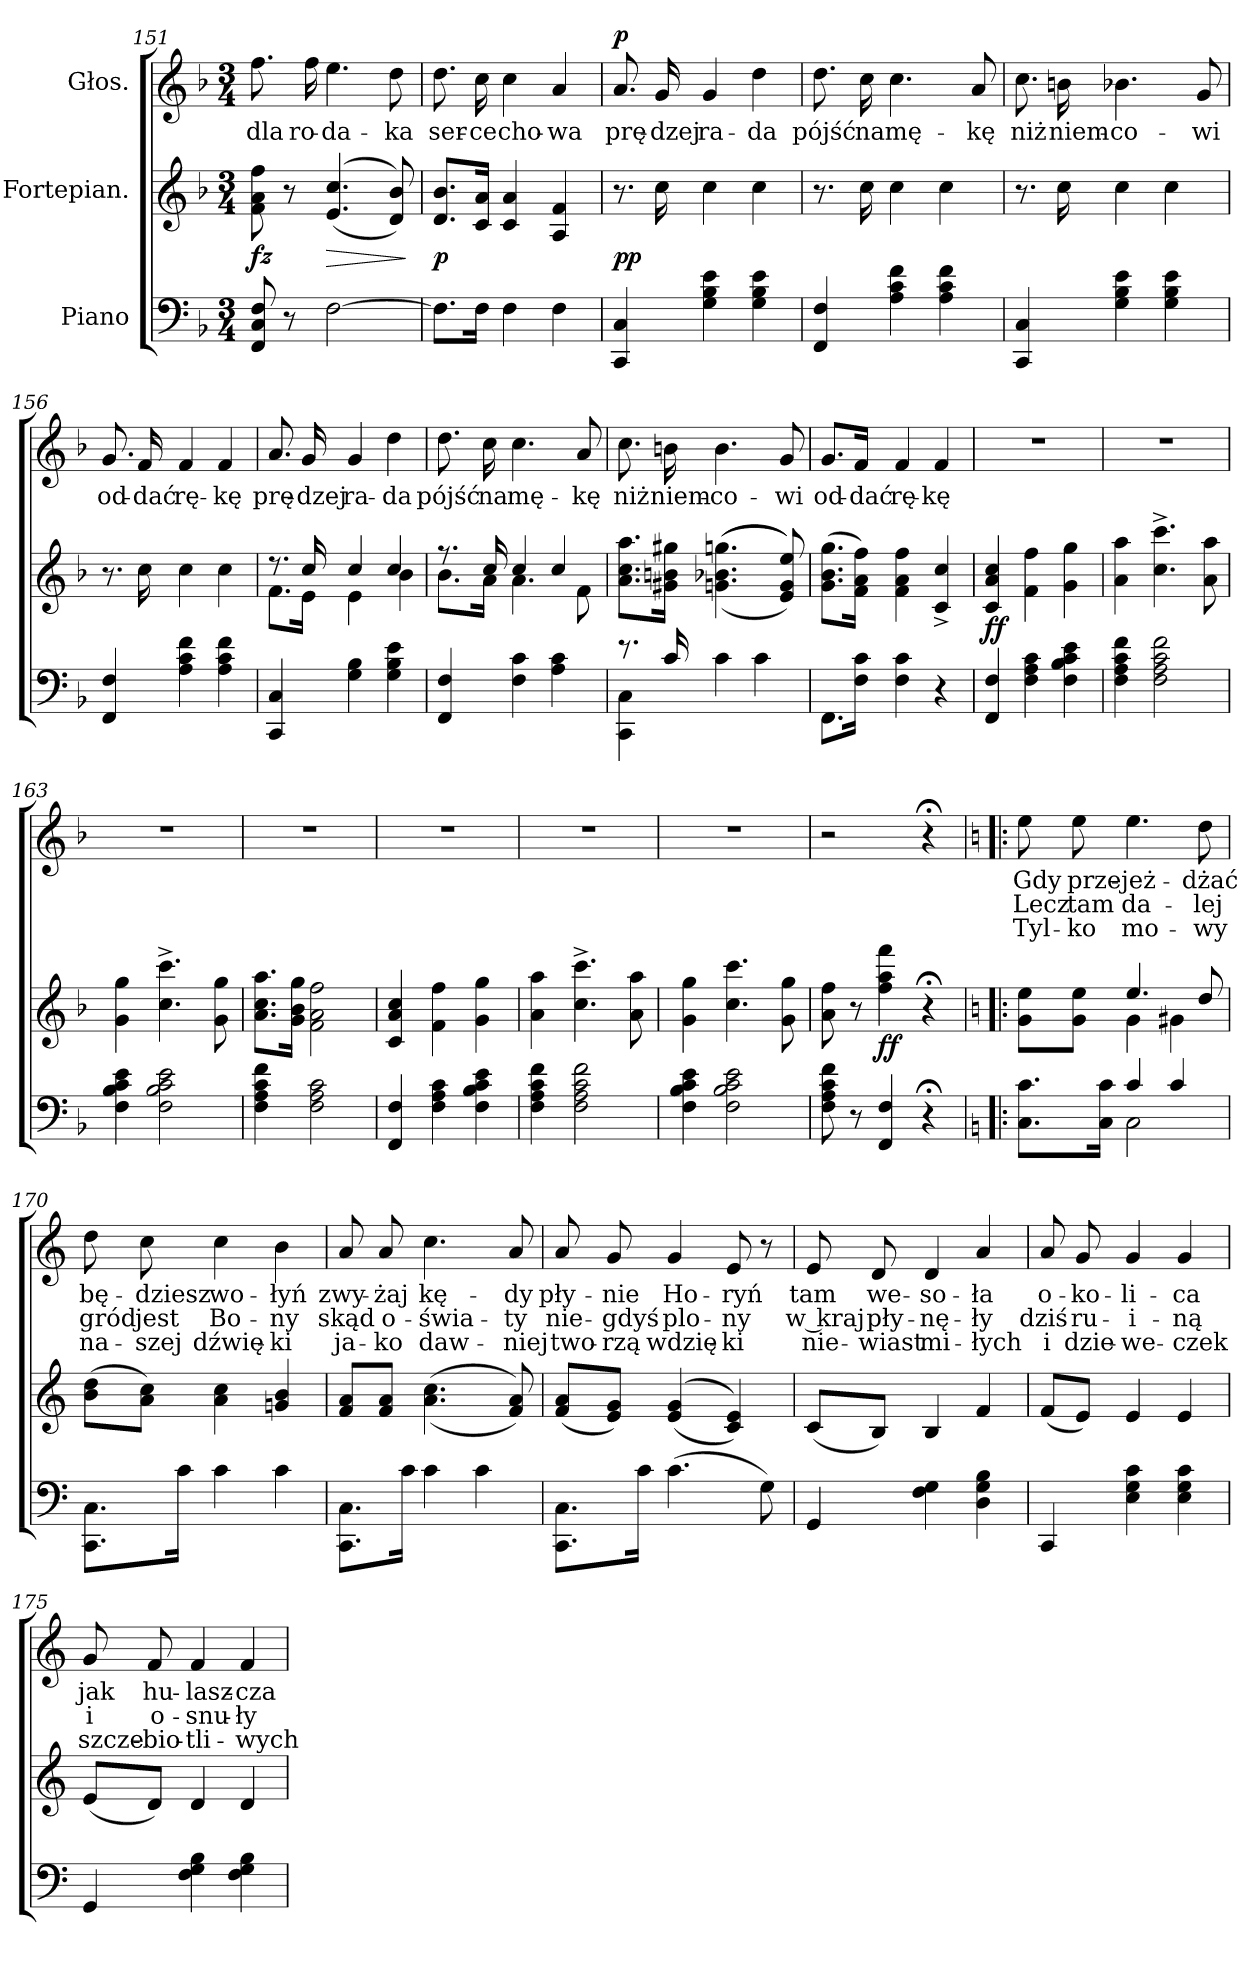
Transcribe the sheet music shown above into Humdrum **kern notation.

**kern	**kern	**dynam	**kern	**text	**text	**text	**dynam
*part3	*part2	*part2	*part1	*part1	*part1	*part1	*part1
*staff3	*staff2	*staff2	*staff1	*staff1	*staff1	*staff1	*staff1
*I"Piano	*I"Fortepian.	*	*I"Głos.	*	*	*	*
*clefF4	*clefG2	*	*clefG2	*	*	*	*
*k[b-]	*k[b-]	*	*k[b-]	*	*	*	*
*M3/4	*M3/4	*	*M3/4	*	*	*	*
=151	=151	=151	=151	=151	=151	=151	=151
8FF 8C 8F	8f 8a 8ff	fz	8.ff	dla	.	.	.
8r	8r	.	.	.	.	.	.
.	.	.	16ff	ro-	.	.	.
!	!	!LO:HP:b	!	!	!	!	!
[2F	(<(>4.e 4.cc	>	4.ee	-da-	.	.	.
.	8d 8b-))	.	8dd	-ka	.	.	.
.	.	]	.	.	.	.	.
=152	=152	=152	=152	=152	=152	=152	=152
8.FL]	8.d 8.b-L	p	8.dd	ser-	.	.	.
16FJk	16c 16aJk	.	16cc	-ce	.	.	.
4F	4c 4a	.	4cc	cho-	.	.	.
4F	4A 4f	.	4a	-wa	.	.	.
=153	=153	=153	=153	=153	=153	=153	=153
!	!	!	!	!	!	!	!LO:DY:a
4CC 4C	8.r	pp	8.a	prę-	.	.	p
.	16cc	.	16g	-dzej	.	.	.
4G 4B- 4e	4cc	.	4g	ra-	.	.	.
4G 4B- 4e	4cc	.	4dd	-da	.	.	.
=154	=154	=154	=154	=154	=154	=154	=154
4FF 4F	8.r	.	8.dd	pójść	.	.	.
.	16cc	.	16cc	na	.	.	.
4A 4c 4f	4cc	.	4.cc	mę-	.	.	.
4A 4c 4f	4cc	.	.	.	.	.	.
.	.	.	8a	-kę	.	.	.
=155	=155	=155	=155	=155	=155	=155	=155
4CC 4C	8.r	.	8.cc	niż	.	.	.
.	16cc	.	16bn	niem-	.	.	.
4G 4B- 4e	4cc	.	4.b-X	-co-	.	.	.
4G 4B- 4e	4cc	.	.	.	.	.	.
.	.	.	8g	-wi	.	.	.
=156	=156	=156	=156	=156	=156	=156	=156
4FF 4F	8.r	.	8.g	od-	.	.	.
.	16cc	.	16f	-dać	.	.	.
4A 4c 4f	4cc	.	4f	rę-	.	.	.
4A 4c 4f	4cc	.	4f	-kę	.	.	.
=157	=157	=157	=157	=157	=157	=157	=157
*	*^	*	*	*	*	*	*
4CC 4C	8.r	8.fL	.	8.a	prę-	.	.	.
.	16cc	16eJk	.	16g	-dzej	.	.	.
4G 4B-	4cc	4e	.	4g	ra-	.	.	.
4G 4B- 4e	4cc	4b-	.	4dd	-da	.	.	.
=158	=158	=158	=158	=158	=158	=158	=158	=158
4FF 4F	8.r	8.b-L	.	8.dd	pójść	.	.	.
.	16cc	16aJk	.	16cc	na	.	.	.
4F 4c	4cc	4.a	.	4.cc	mę-	.	.	.
4A 4c	4cc	.	.	.	.	.	.	.
.	.	8f	.	8a	-kę	.	.	.
*	*v	*v	*	*	*	*	*	*
=159	=159	=159	=159	=159	=159	=159	=159
*^	*	*	*	*	*	*	*
8.r	4CC 4C	8.a 8.cc 8.aaL	.	8.cc	niż	.	.	.
16c	.	16g#X 16bn 16gg#XJk	.	16bn	niem-	.	.	.
4c	4ryy	(>(>(<4.gn 4.b-X 4.ggn	.	4.b	-co-	.	.	.
4c	4ryy	.	.	.	.	.	.	.
.	.	8e 8g 8ee)))	.	8g	-wi	.	.	.
*v	*v	*	*	*	*	*	*	*
=160	=160	=160	=160	=160	=160	=160	=160
8.FFL	(8.g 8.b- 8.ggL	.	8.gL	od-	.	.	.
16F 16cJk	16f 16a 16ffJk)	.	16fJk	-dać	.	.	.
4F 4c	4f 4a 4ff	.	4f	rę-	.	.	.
4r	4c^ 4cc^	.	4f	-kę	.	.	.
=161	=161	=161	=161	=161	=161	=161	=161
4FF 4F	4c 4a 4cc	ff	2.r	.	.	.	.
4F 4A 4c	4f 4ff	.	.	.	.	.	.
4F 4B- 4c 4e	4g 4gg	.	.	.	.	.	.
=162	=162	=162	=162	=162	=162	=162	=162
4F 4A 4c 4f	4a 4aa	.	2.r	.	.	.	.
2F 2A 2c 2f	4.cc^< 4.ccc^<	.	.	.	.	.	.
.	8a 8aa	.	.	.	.	.	.
=163	=163	=163	=163	=163	=163	=163	=163
4F 4B- 4c 4e	4g 4gg	.	2.r	.	.	.	.
2F 2B- 2c 2e	4.cc^< 4.ccc^<	.	.	.	.	.	.
.	8g 8gg	.	.	.	.	.	.
=164	=164	=164	=164	=164	=164	=164	=164
4F 4A 4c 4f	8.a 8.cc 8.aaL	.	2.r	.	.	.	.
.	16g 16b- 16ggJk	.	.	.	.	.	.
2F 2A 2c	2f 2a 2ff	.	.	.	.	.	.
=165	=165	=165	=165	=165	=165	=165	=165
4FF 4F	4c 4a 4cc	.	2.r	.	.	.	.
4F 4A 4c	4f 4ff	.	.	.	.	.	.
4F 4B- 4c 4e	4g 4gg	.	.	.	.	.	.
=166	=166	=166	=166	=166	=166	=166	=166
4F 4A 4c 4f	4a 4aa	.	2.r	.	.	.	.
2F 2A 2c 2f	4.cc^< 4.ccc^<	.	.	.	.	.	.
.	8a 8aa	.	.	.	.	.	.
=167	=167	=167	=167	=167	=167	=167	=167
4F 4B- 4c 4e	4g 4gg	.	2.r	.	.	.	.
2F 2B- 2c 2e	4.cc 4.ccc	.	.	.	.	.	.
.	8g 8gg	.	.	.	.	.	.
=168	=168	=168	=168	=168	=168	=168	=168
8F 8A 8c 8f	8a 8ff	.	2r	.	.	.	.
8r	8r	.	.	.	.	.	.
4FF 4F	4ff 4aa 4fff	ff	.	.	.	.	.
4r;<	4r;<	.	4r;<	.	.	.	.
=169!|:	=169!|:	=169!|:	=169!|:	=169!|:	=169!|:	=169!|:	=169!|:
*k[]	*k[]	*	*k[]	*	*	*	*
*^	*^	*	*	*	*	*	*
8.C 8.cL	4ryy	8g 8eeL	4ryy	.	8ee	Gdy	Lecz	Tyl-	.
.	.	8g 8eeJ	.	.	8ee	prze-	tam	-ko	.
16C 16cJk	.	.	.	.	.	.	.	.	.
4c	2C	4.ee	4g	.	4.ee	-jeż-	da-	mo-	.
4c	.	.	4g#X	.	.	.	.	.	.
.	.	8dd	.	.	8dd	-dżać	-lej	-wy	.
*v	*v	*	*	*	*	*	*	*	*
*	*v	*v	*	*	*	*	*	*
=170	=170	=170	=170	=170	=170	=170	=170
8.CC 8.CL	(8b 8ddL	.	8dd	bę-	gród	na-	.
.	8a 8ccJ)	.	8cc	-dziesz	jest	-szej	.
16c\Jk	.	.	.	.	.	.	.
4c	4a 4cc	.	4cc	wo-	Bo-	dźwię-	.
4c	4gn 4b	.	4b	-łyń	-ny	-ki	.
=171	=171	=171	=171	=171	=171	=171	=171
8.CC\ 8.C\L	8f 8aL	.	8a	zwy-	skąd	ja-	.
.	8f 8aJ	.	8a	-żaj	o-	-ko	.
16c\Jk	.	.	.	.	.	.	.
4c	(<(>4.a 4.cc	.	4.cc	kę-	-świa-	daw-	.
4c	.	.	.	.	.	.	.
.	8f 8a))	.	8a	-dy	-ty	-niej	.
=172	=172	=172	=172	=172	=172	=172	=172
8.CC\ 8.C\L	(8f 8aL	.	8a	pły-	nie-	two-	.
.	8e 8gJ)	.	8g	-nie	-gdyś	-rzą	.
16c\Jk	.	.	.	.	.	.	.
(4.c	(<(>4e 4g	.	4g	Ho-	plo-	wdzię-	.
.	4c 4e))	.	8e	-ryń	-ny	-ki	.
8G)	.	.	8r	.	.	.	.
=173	=173	=173	=173	=173	=173	=173	=173
4GG	(8cL	.	8e	tam	w kraj	nie-	.
.	8BJ)	.	8d	we-	pły-	-wiast	.
4F 4G	4B	.	4d	-so-	-nę-	mi-	.
4D 4G 4B	4f	.	4a	-ła	-ły	-łych	.
=174	=174	=174	=174	=174	=174	=174	=174
4CC	(8fL	.	8a	o-	dziś	i	.
.	8eJ)	.	8g	-ko-	ru-	dzie-	.
4E 4G 4c	4e	.	4g	-li-	-i-	-we-	.
4E 4G 4c	4e	.	4g	-ca	-ną	-czek	.
=175	=175	=175	=175	=175	=175	=175	=175
4GG	(8eL	.	8g	jak	i	szcze-	.
.	8dJ)	.	8f	hu-	o-	-bio-	.
4F 4G 4B	4d	.	4f	-lasz-	-snu-	-tli-	.
4F 4G 4B	4d	.	4f	-cza	-ły	-wych	.
=	=	=	=	=	=	=	=
*-	*-	*-	*-	*-	*-	*-	*-
